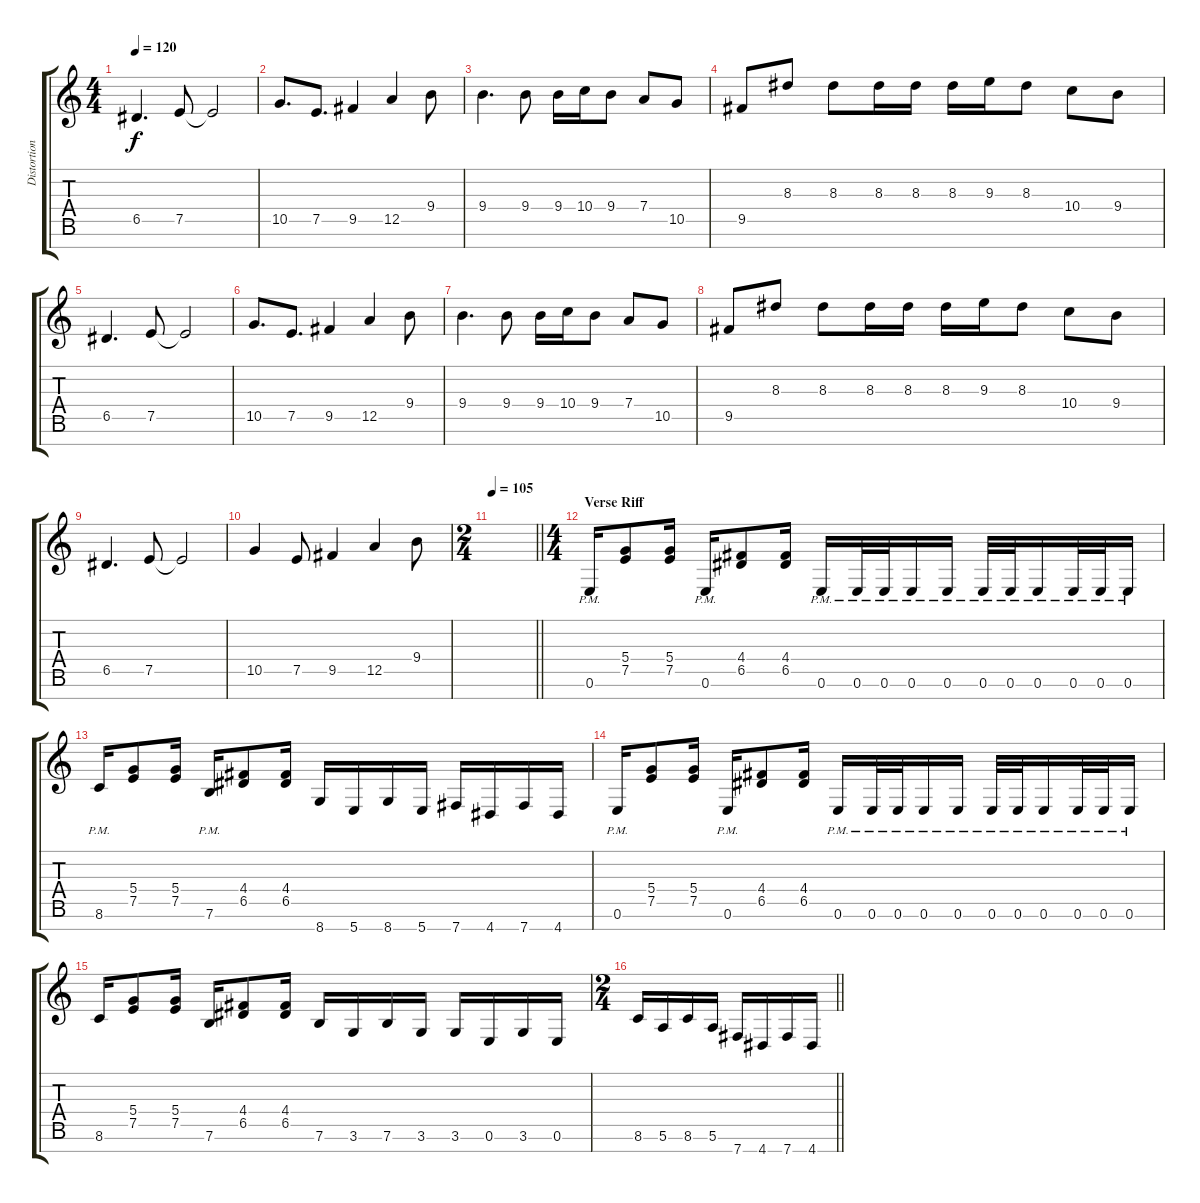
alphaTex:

\track ("Distortion Guitar II" "Distortion") {instrument distortionguitar}
\staff {score tabs}
\tuning (E4 B3 G3 D3 A2 E2 B1) {hide}
\ts (4 4)
\tempo 120
\clef g2
\ks c
6.5.4{d dy f} 7.5.8 7.5{t}.2 |
10.5.8{d} 7.5.8{d} 9.5.4 12.5.4 9.4.8 |
9.4.4{d} 9.4.8 9.4.16 10.4.16 9.4.8 7.4.8 10.5.8 |
9.5.8 8.3.8 8.3.8 8.3.16 8.3.16 8.3.16 9.3.16 8.3.8 10.4.8 9.4.8 |
6.5.4{d} 7.5.8 7.5{t}.2 |
10.5.8{d} 7.5.8{d} 9.5.4 12.5.4 9.4.8 |
9.4.4{d} 9.4.8 9.4.16 10.4.16 9.4.8 7.4.8 10.5.8 |
9.5.8 8.3.8 8.3.8 8.3.16 8.3.16 8.3.16 9.3.16 8.3.8 10.4.8 9.4.8 |
6.5.4{d} 7.5.8 7.5{t}.2 |
10.5.4 7.5.8 9.5.4 12.5.4 9.4.8 |
\ts (2 4)
\tempo 105
\barLineRight lightlight
|
\ts (4 4)
\section ("" "Verse Riff")
0.6{pm}.16 (5.4 7.5).8 (5.4 7.5).16 0.6{pm}.16 (4.4 6.5).8 (4.4 6.5).16 0.6{pm}.16 0.6{pm}.32 0.6{pm}.32 0.6{pm}.16 0.6{pm}.16 0.6{pm}.32 0.6{pm}.32 0.6{pm}.16 0.6{pm}.32 0.6{pm}.32 0.6{pm}.16 |
8.6{pm}.16 (5.4 7.5).8 (5.4 7.5).16 7.6{pm}.16 (4.4 6.5).8 (4.4 6.5).16 8.7.16 5.7.16 8.7.16 5.7.16 7.7.16 4.7.16 7.7.16 4.7.16 |
0.6{pm}.16 (5.4 7.5).8 (5.4 7.5).16 0.6{pm}.16 (4.4 6.5).8 (4.4 6.5).16 0.6{pm}.16 0.6{pm}.32 0.6{pm}.32 0.6{pm}.16 0.6{pm}.16 0.6{pm}.32 0.6{pm}.32 0.6{pm}.16 0.6{pm}.32 0.6{pm}.32 0.6{pm}.16 |
8.6.16 (5.4 7.5).8 (5.4 7.5).16 7.6.16 (4.4 6.5).8 (4.4 6.5).16 7.6.16 3.6.16 7.6.16 3.6.16 3.6.16 0.6.16 3.6.16 0.6.16 |
\ts (2 4)
\barLineRight lightlight
8.6.16 5.6.16 8.6.16 5.6.16 7.7.16 4.7.16 7.7.16 4.7.16
